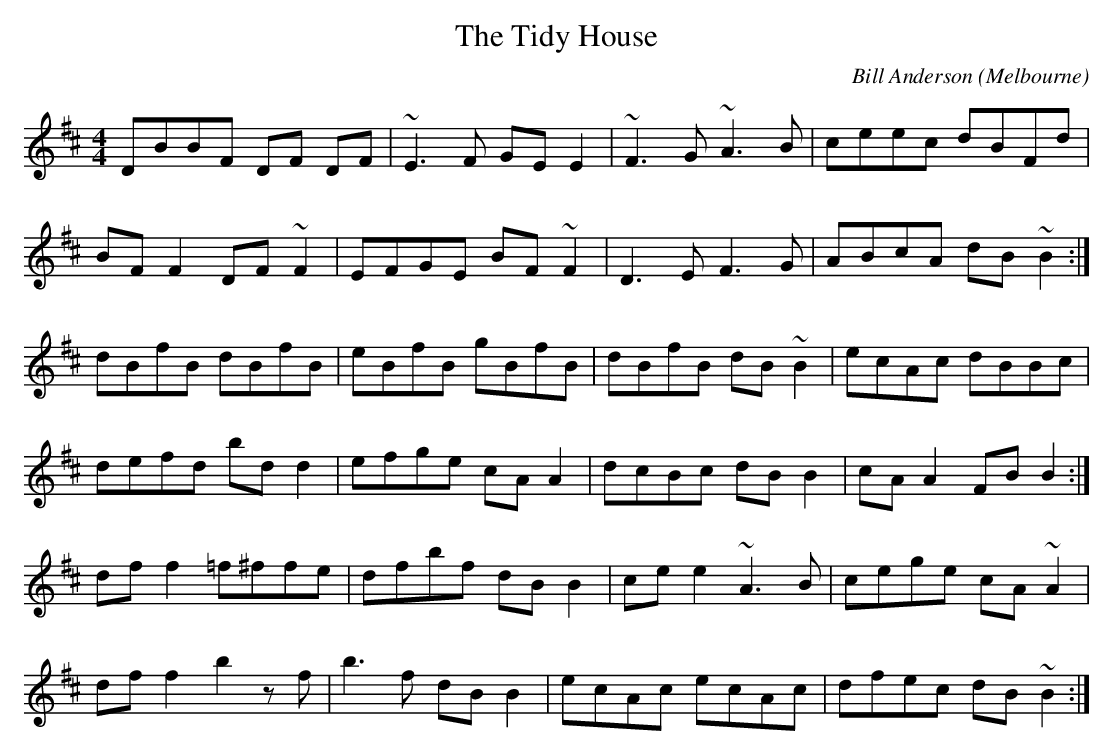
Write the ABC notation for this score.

X:1
T:The Tidy House
M:4/4
L:1/8
C:Bill Anderson (Melbourne)
K:Bmin
DBBF DF DF|~E3 F GE E2|~F3 G ~A3 B|ceec dBFd|
BF F2 DF ~F2|EFGE BF ~F2|D3 E F3 G|ABcA dB ~B2:|
dBfB dBfB|eBfB gBfB|dBfB dB ~B2|ecAc dBBc|
defd bd d2|efge cA A2|dcBc dB B2|cA A2 FB B2:|
df f2 =f^ffe|dfbf dB B2|ce e2 ~A3 B|cege cA ~A2|
df f2 b2 z f|b3 f dB B2|ecAc ecAc|dfec dB ~B2:|
